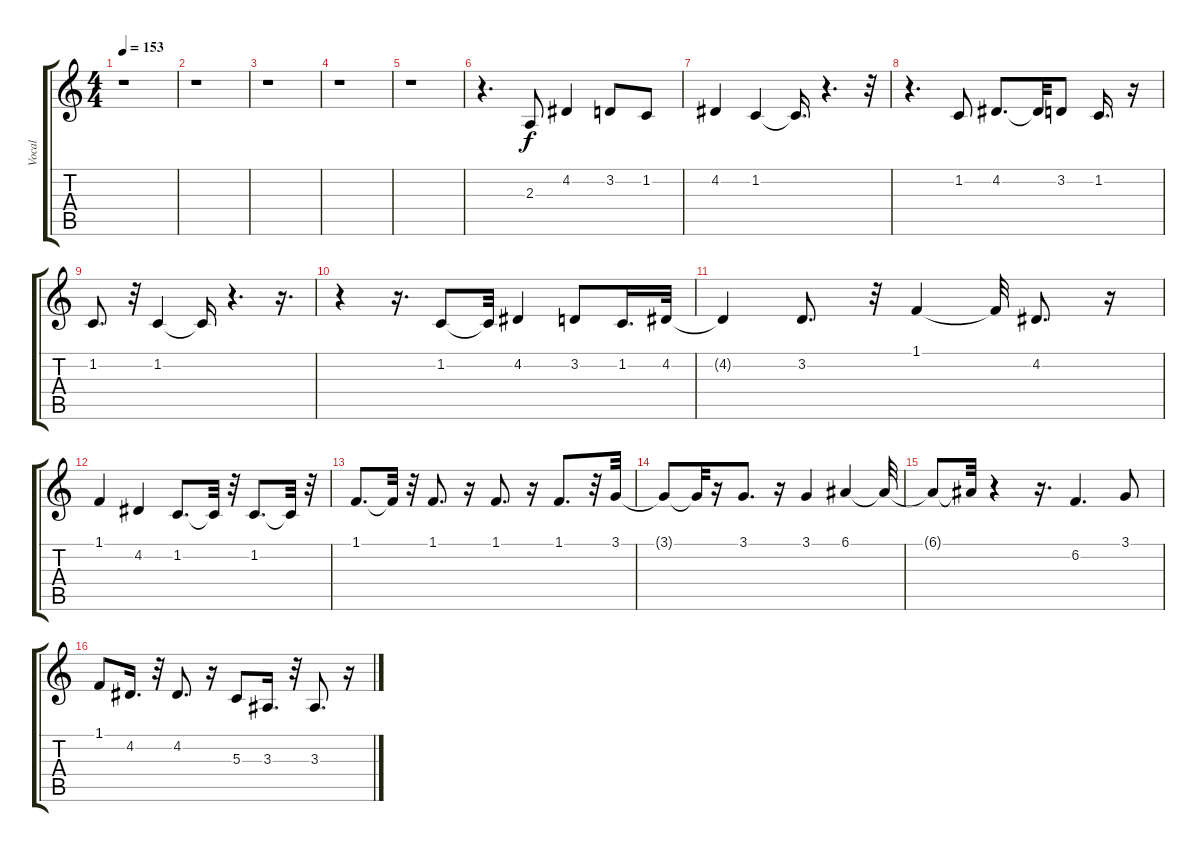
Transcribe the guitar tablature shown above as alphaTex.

\track ("Vocal" "Vocal") {instrument altosax}
\staff {score tabs}
\tuning (E4 B3 G3 D3 A2 E2) {hide}
\ts (4 4)
\tempo 153
\clef g2
\ks c
r.1{dy f} |
r.1 |
r.1 |
r.1 |
r.1 |
r.4{d} 2.3.8 4.2.4 3.2.8 1.2.8 |
4.2.4 1.2.4 1.2{t}.16{d} r.4{d} r.32 |
r.4{d} 1.2.8 4.2.8{d} 4.2{t}.32 3.2.8 1.2.16{d} r.16 |
1.2.8{d} r.32 1.2.4 1.2{t}.16 r.4{d} r.16{d} |
r.4 r.16{d} 1.2.8 1.2{t}.32 4.2.4 3.2.8 1.2.16{d} 4.2.32 |
4.2{t}.4 3.2.8{d} r.32 1.1.4 1.1{t}.32 4.2.8{d} r.16 |
1.1.4 4.2.4 1.2.8{d} 1.2{t}.32 r.32 1.2.8{d} 1.2{t}.32 r.32 |
1.1.8{d} 1.1{t}.32 r.32 1.1.8{d} r.16 1.1.8{d} r.16 1.1.8{d} r.32 3.1.32 |
3.1{t}.8 3.1{t}.32 r.16 3.1.8{d} r.16 3.1.4 6.1.4 6.1{t}.32 |
6.1{t}.8 6.1{t}.32 r.4 r.16{d} 6.2.4{d} 3.1.8 |
1.1.8 4.2.16{d} r.32 4.2.8{d} r.16 5.3.8 3.3.16{d} r.32 3.3.8{d} r.16
